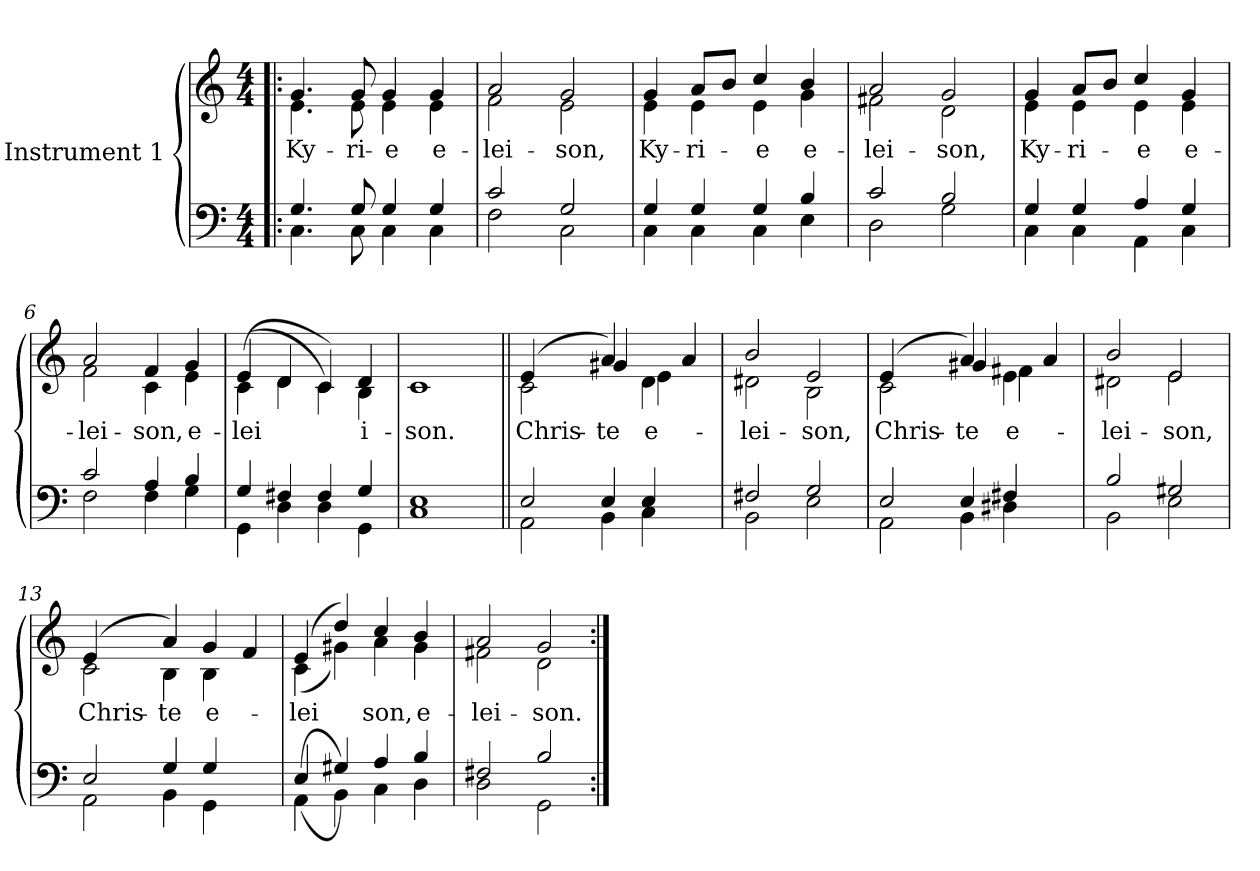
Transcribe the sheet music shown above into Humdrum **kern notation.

**kern	**kern	**text
*part2	*part1	*part1
*staff2	*staff1	*staff1
*I"Instrument 1	*I"Instrument 1	*
!!LO:PB:g=z
*stria5	*stria5	*
*clefF4	*clefG2	*
*k[]	*k[]	*
*C:	*C:	*
*M4/4	*M4/4	*
=1!|:	=1!|:	=1!|:
*^	*^	*
!	!	!	!	!LO:LY:b:cj
4.C\	4.G/	4.g/	4.e\	Ky-
!	!	!	!	!LO:LY:b:cj
8C\	8G/	8g/	8e\	-ri-
!	!	!	!	!LO:LY:b:cj
4G/	4C\	4g/	4e\	-e
!	!	!	!	!LO:LY:b:cj
4G/	4C\	4g/	4e\	e-
=2	=2	=2	=2	=2
!	!	!	!	!LO:LY:b:cj
2F\	2c/	2f\	2a/	-lei-
!	!	!	!	!LO:LY:b:cj
2G/	2C\	2e\	2g/	-son,
=3	=3	=3	=3	=3
!	!	!	!	!LO:LY:b:cj
4C\	4G/	4e\	4g/	Ky-
!	!	!	!	!LO:LY:b:cj
4C\	4G/	4e\	8a/L	-ri-
!	!	!	!	!LO:LY:b:cj
.	.	.	8b/J	--
!	!	!	!	!LO:LY:b:cj
4C\	4G/	4cc/	4e\	-e
!	!	!	!	!LO:LY:b:cj
4B/	4E\	4b/	4g\	e-
=4	=4	=4	=4	=4
!	!	!	!	!LO:LY:b:cj
2D\	2c/	2f#X\	2a/	-lei-
!	!	!	!	!LO:LY:b:cj
2B/	2G\	2d\	2g/	-son,
=5	=5	=5	=5	=5
!	!	!	!	!LO:LY:b:cj
4C\	4G/	4e\	4g/	Ky-
!	!	!	!	!LO:LY:b:cj
4C\	4G/	4e\	8a/L	-ri-
!	!	!	!	!LO:LY:b:cj
.	.	.	8b/J	--
!	!	!	!	!LO:LY:b:cj
4AA\	4A/	4cc/	4e\	-e
!	!	!	!	!LO:LY:b:cj
4G/	4C\	4g/	4e\	e-
=6	=6	=6	=6	=6
!	!	!	!	!LO:LY:b:cj
2F\	2c/	2a/	2f\	-lei-
!	!	!	!	!LO:LY:b:cj
4A/	4F\	4c\	4f/	-son,
!	!	!	!	!LO:LY:b:cj
4B/	4G\	4e\	4g/	e-
!!LO:LB:g=z	!!
=7	=7	=7	=7	=7
!	!	!	!	!LO:LY:b:cj
4GG\	4G/	(<4c\	(>4e/	-lei-
!	!	!	!	!LO:LY:b:cj
4D\	4F#X/	4d/	4d\	--
!	!	!	!	!LO:LY:b:cj
4F#/	4D\	4c/)	4c\)	--
!	!	!	!	!LO:LY:b:cj
4G/	4GG\	4d/	4B\	-i-
=8	=8	=8	=8	=8
!	!	!	!	!LO:LY:b:cj
*v	*v	*	*	*
*	*v	*v	*
1C 1E	1c	-son.
=9||	=9||	=9||
*^	*^	*
!	!	!	!	!LO:LY:b:cj
2E/	2AA\	2c\	(>4e/	Chris-
.	.	.	4ryy	.
!	!	!	!	!LO:LY:b:cj
!	!	!	!	!LO:LY:b:cj
4E/	4BB\	4a/)	4g#X/	-te
!	!	!	!	!LO:LY:b:cj
4E/	4C\	4d\	4e\	e-
4ryy	4ryy	4a/	4ryy	.
=10	=10	=10	=10	=10
!	!	!	!	!LO:LY:b:cj
2BB\	2F#X/	2d#X\	2b/	-lei-
!	!	!	!	!LO:LY:b:cj
2G/	2E\	2B\	2e/	-son,
=11	=11	=11	=11	=11
!	!	!	!	!LO:LY:b:cj
2E/	2AA\	2c\	(>4e/	Chris-
.	.	.	4ryy	.
!	!	!	!	!LO:LY:b:cj
!	!	!	!	!LO:LY:b:cj
4E/	4BB\	4a/)	4g#X/	-te
!	!	!	!	!LO:LY:b:cj
4F#X/	4D#X\	4e\	4f#X\	e-
4ryy	4ryy	4a/	4ryy	.
=12	=12	=12	=12	=12
!	!	!	!	!LO:LY:b:cj
2BB\	2B/	2d#X\	2b/	-lei-
!	!	!	!	!LO:LY:b:cj
2G#X/	2E\	2e\	2e/	-son,
!!LO:LB:g=z	!!
=13	=13	=13	=13	=13
!	!	!	!	!LO:LY:b:cj
2E/	2AA\	2c\	(>4e/	Chris-
.	.	.	4ryy	.
!	!	!	!	!LO:LY:b:cj
!	!	!	!	!LO:LY:b:cj
4G/	4BB\	4a/)	4B\	-te
!	!	!	!	!LO:LY:b:cj
4G/	4GG\	4g/	4B\	e-
4ryy	4ryy	4f/	4ryy	.
=14	=14	=14	=14	=14
!	!	!	!	!LO:LY:b:cj
(<4AA\	(>4E/	(>4e/	(<4c\	-lei-
!	!	!	!	!LO:LY:b:cj
4BB\)	4G#X/)	4dd/)	4g#X\)	--
!	!	!	!	!LO:LY:b:cj
4A/	4C\	4cc/	4a\	-son,
!	!	!	!	!LO:LY:b:cj
4B/	4D\	4b/	4g#\	e-
=15	=15	=15	=15	=15
!	!	!	!	!LO:LY:b:cj
2D\	2F#X/	2f#X\	2a/	-lei-
!	!	!	!	!LO:LY:b:cj
2B/	2GG\	2d\	2g/	-son.
*v	*v	*	*	*
*	*v	*v	*
=:|!	=:|!	=:|!
*-	*-	*-
